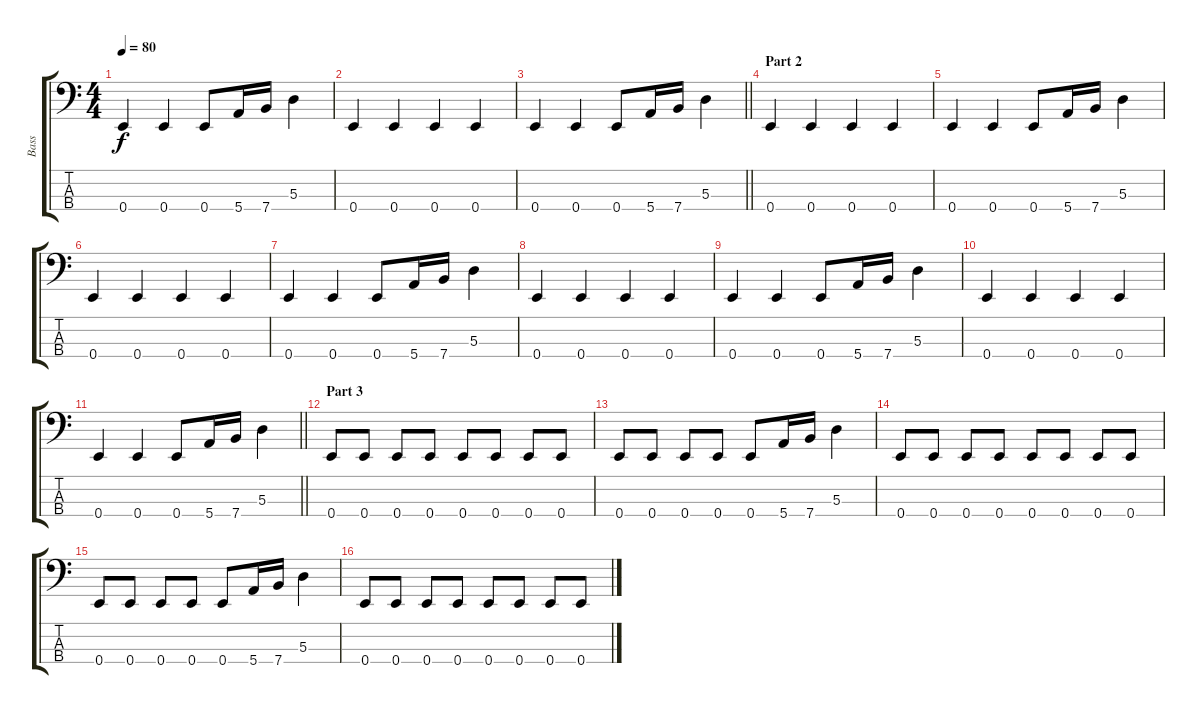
\track ("Bass" "Bass") {instrument electricbassfinger}
\staff {score tabs}
\tuning (G2 D2 A1 E1) {hide}
\ts (4 4)
\tempo 80
\clef f4
\ks c
0.4.4{dy f} 0.4.4 0.4.8 5.4.16 7.4.16 5.3.4 |
0.4.4 0.4.4 0.4.4 0.4.4 |
\barLineRight lightlight
0.4.4 0.4.4 0.4.8 5.4.16 7.4.16 5.3.4 |
\section ("" "Part 2")
0.4.4 0.4.4 0.4.4 0.4.4 |
0.4.4 0.4.4 0.4.8 5.4.16 7.4.16 5.3.4 |
0.4.4 0.4.4 0.4.4 0.4.4 |
0.4.4 0.4.4 0.4.8 5.4.16 7.4.16 5.3.4 |
0.4.4 0.4.4 0.4.4 0.4.4 |
0.4.4 0.4.4 0.4.8 5.4.16 7.4.16 5.3.4 |
0.4.4 0.4.4 0.4.4 0.4.4 |
\barLineRight lightlight
0.4.4 0.4.4 0.4.8 5.4.16 7.4.16 5.3.4 |
\section ("" "Part 3")
0.4.8 0.4.8 0.4.8 0.4.8 0.4.8 0.4.8 0.4.8 0.4.8 |
0.4.8 0.4.8 0.4.8 0.4.8 0.4.8 5.4.16 7.4.16 5.3.4 |
0.4.8 0.4.8 0.4.8 0.4.8 0.4.8 0.4.8 0.4.8 0.4.8 |
0.4.8 0.4.8 0.4.8 0.4.8 0.4.8 5.4.16 7.4.16 5.3.4 |
0.4.8 0.4.8 0.4.8 0.4.8 0.4.8 0.4.8 0.4.8 0.4.8
